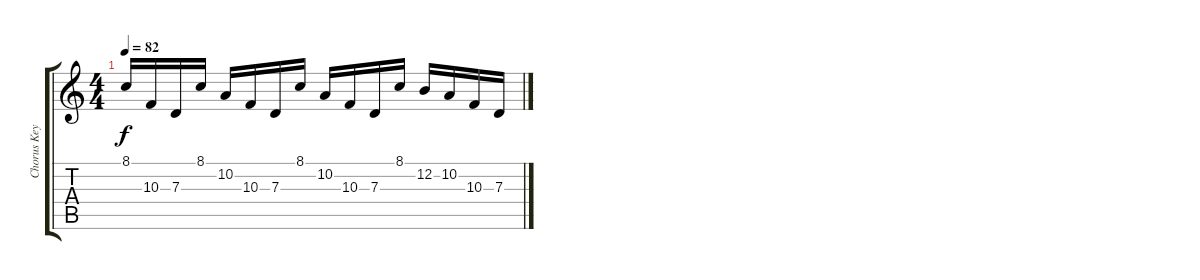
\track ("Chorus Keys" "Chorus Key") {instrument lead2sawtooth}
\staff {score tabs}
\tuning (E4 B3 G3 D3 A2 E2) {hide}
\ts (4 4)
\tempo 82
\clef g2
\ks c
8.1.16{dy f} 10.3.16 7.3.16 8.1.16 10.2.16 10.3.16 7.3.16 8.1.16 10.2.16 10.3.16 7.3.16 8.1.16 12.2.16 10.2.16 10.3.16 7.3.16
